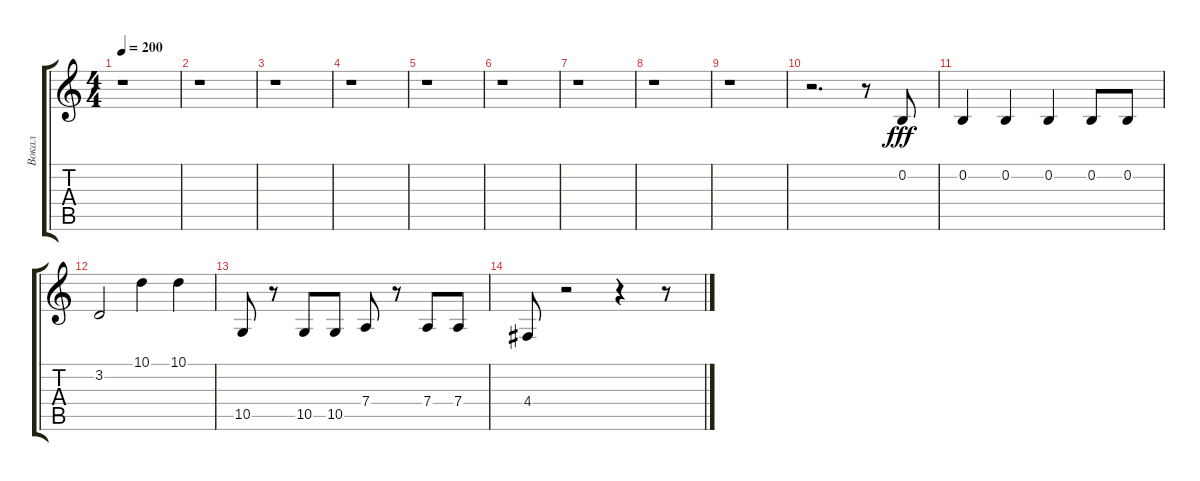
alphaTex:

\track ("Вокал" "Вокал") {instrument tuba}
\staff {score tabs}
\tuning (E4 B3 G3 D3 A2 E2) {hide}
\ts (4 4)
\tempo 200
\clef g2
\ks c
r.1{dy fff} |
r.1 |
r.1 |
r.1 |
r.1 |
r.1 |
r.1 |
r.1 |
r.1 |
r.2{d} r.8 0.2.8 |
0.2.4 0.2.4 0.2.4 0.2.8 0.2.8 |
3.2.2 10.1.4 10.1.4 |
10.5.8 r.8 10.5.8 10.5.8 7.4.8 r.8 7.4.8 7.4.8 |
4.4.8 r.2 r.4 r.8
